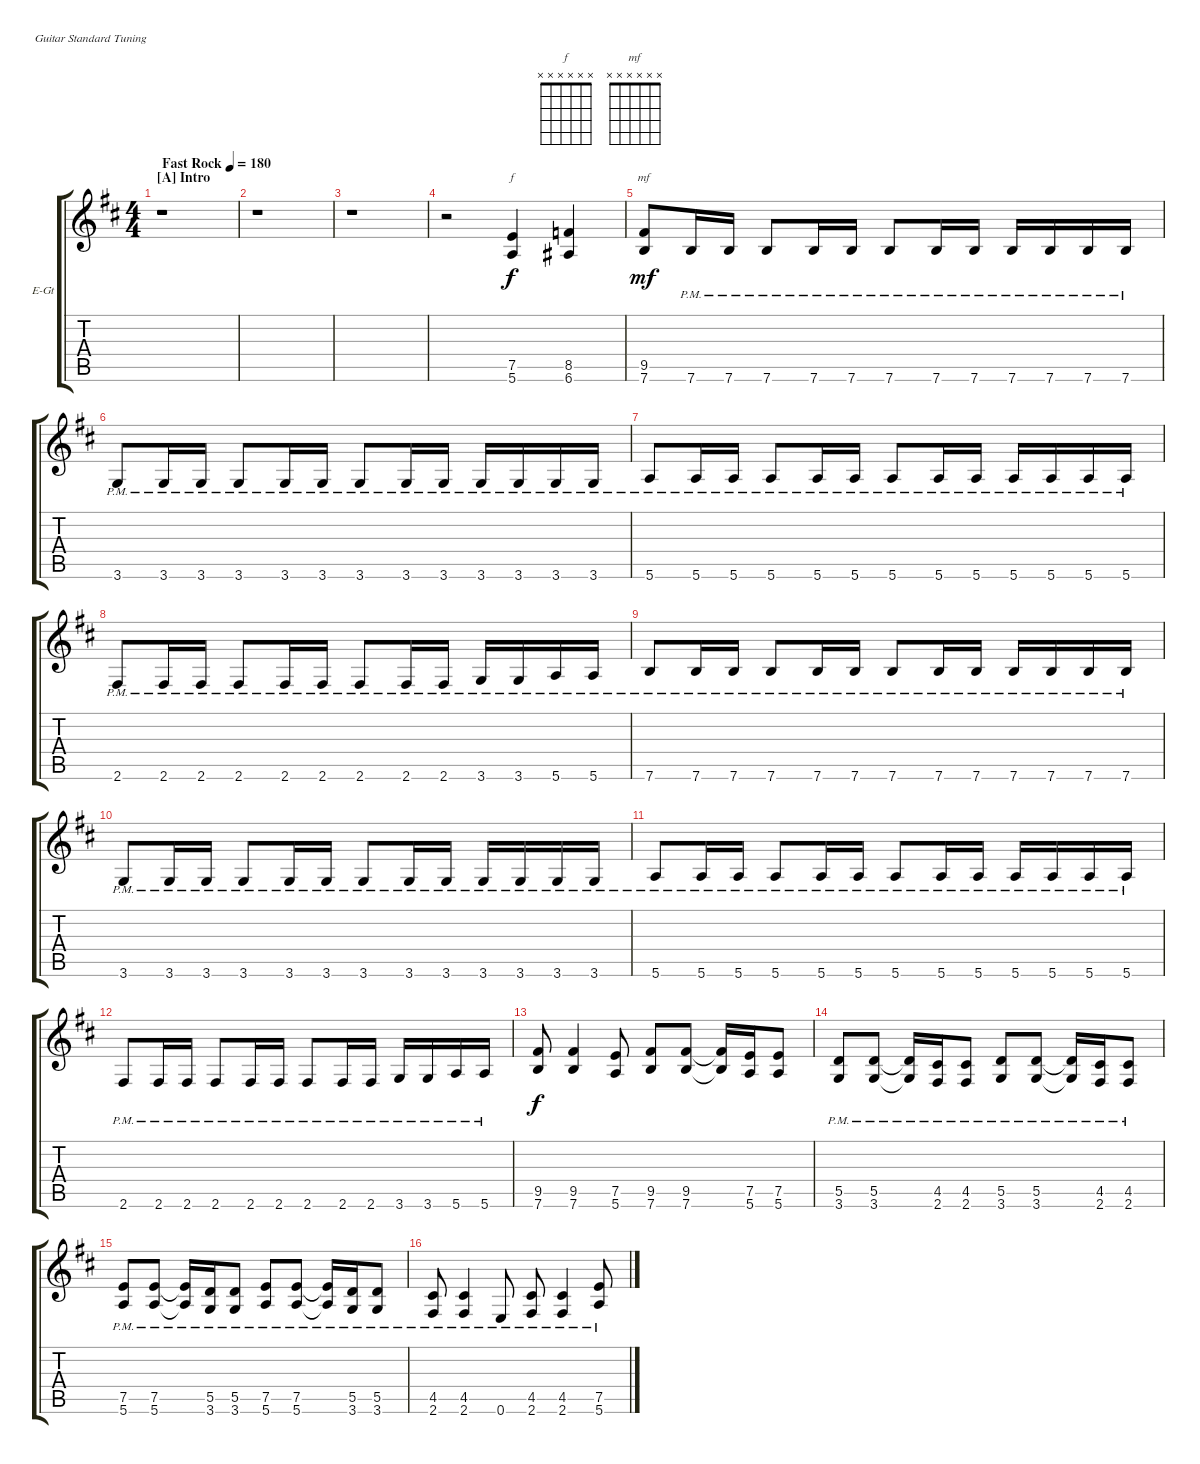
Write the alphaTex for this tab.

\bracketExtendMode groupsimilarinstruments
\firstSystemTrackNameOrientation horizontal
\otherSystemsTrackNameOrientation horizontal
\track ("Gtr. II" "E-Gt") {instrument overdrivenguitar}
\staff {score tabs}
\tuning (E4 B3 G3 D3 A2 E2)
\chord ("f" x x x x x x)
\chord ("mf" x x x x x x)
\ts (4 4)
\section ("A" "Intro")
\tempo (180 "Fast Rock")
\clef g2
\scale
1.09332
\ks d
r.1{dy f instrument overdrivenguitar} |
\scale
0.906684 r.1 |
\scale
1.06305 r.1 |
\scale
0.936948 r.2 (7.5 5.6).4{ch "f"} (8.5 6.6).4 |
\scale
1.06305 (9.5 7.6).8{ch "mf" dy mf} 7.6{pm}.16 7.6{pm}.16 7.6{pm}.8 7.6{pm}.16 7.6{pm}.16 7.6{pm}.8 7.6{pm}.16 7.6{pm}.16 7.6{pm}.16 7.6{pm}.16 7.6{pm}.16 7.6{pm}.16 |
\scale
0.936948 3.6{pm}.8 3.6{pm}.16 3.6{pm}.16 3.6{pm}.8 3.6{pm}.16 3.6{pm}.16 3.6{pm}.8 3.6{pm}.16 3.6{pm}.16 3.6{pm}.16 3.6{pm}.16 3.6{pm}.16 3.6{pm}.16 |
\scale
1.06305 5.6{pm}.8 5.6{pm}.16 5.6{pm}.16 5.6{pm}.8 5.6{pm}.16 5.6{pm}.16 5.6{pm}.8 5.6{pm}.16 5.6{pm}.16 5.6{pm}.16 5.6{pm}.16 5.6{pm}.16 5.6{pm}.16 |
\scale
0.936948 2.6{pm}.8 2.6{pm}.16 2.6{pm}.16 2.6{pm}.8 2.6{pm}.16 2.6{pm}.16 2.6{pm}.8 2.6{pm}.16 2.6{pm}.16 3.6{pm}.16 3.6{pm}.16 5.6{pm}.16 5.6{pm}.16 |
\scale
1.06305 7.6{pm}.8 7.6{pm}.16 7.6{pm}.16 7.6{pm}.8 7.6{pm}.16 7.6{pm}.16 7.6{pm}.8 7.6{pm}.16 7.6{pm}.16 7.6{pm}.16 7.6{pm}.16 7.6{pm}.16 7.6{pm}.16 |
\scale
0.936948 3.6{pm}.8 3.6{pm}.16 3.6{pm}.16 3.6{pm}.8 3.6{pm}.16 3.6{pm}.16 3.6{pm}.8 3.6{pm}.16 3.6{pm}.16 3.6{pm}.16 3.6{pm}.16 3.6{pm}.16 3.6{pm}.16 |
\scale
1.06305 5.6{pm}.8 5.6{pm}.16 5.6{pm}.16 5.6{pm}.8 5.6{pm}.16 5.6{pm}.16 5.6{pm}.8 5.6{pm}.16 5.6{pm}.16 5.6{pm}.16 5.6{pm}.16 5.6{pm}.16 5.6{pm}.16 |
\scale
0.936948 2.6{pm}.8 2.6{pm}.16 2.6{pm}.16 2.6{pm}.8 2.6{pm}.16 2.6{pm}.16 2.6{pm}.8 2.6{pm}.16 2.6{pm}.16 3.6{pm}.16 3.6{pm}.16 5.6{pm}.16 5.6{pm}.16 |
\scale
1.06305 (9.5 7.6).8{dy f} (9.5 7.6).4 (7.5 5.6).8 (9.5 7.6).8 (9.5 7.6).8 (9.5{t} 7.6{t}).16 (7.5 5.6).16 (7.5 5.6).8 |
\scale
0.936948 (5.5{pm} 3.6{pm}).8 (5.5{pm} 3.6{pm}).8 (5.5{pm t} 3.6{pm t}).16 (4.5{pm} 2.6{pm}).16 (4.5{pm} 2.6{pm}).8 (5.5{pm} 3.6{pm}).8 (5.5{pm} 3.6{pm}).8 (5.5{pm t} 3.6{pm t}).16 (4.5{pm} 2.6{pm}).16 (4.5{pm} 2.6{pm}).8 |
\scale
1.06305 (7.5{pm} 5.6{pm}).8 (7.5{pm} 5.6{pm}).8 (7.5{pm t} 5.6{pm t}).16 (5.5{pm} 3.6{pm}).16 (5.5{pm} 3.6{pm}).8 (7.5{pm} 5.6{pm}).8 (7.5{pm} 5.6{pm}).8 (7.5{pm t} 5.6{pm t}).16 (5.5{pm} 3.6{pm}).16 (5.5{pm} 3.6{pm}).8 |
\scale
0.936948 (4.5{pm} 2.6{pm}).8 (4.5{pm} 2.6{pm}).4 0.6{pm}.8 (4.5{pm} 2.6{pm}).8 (4.5{pm} 2.6{pm}).4 (7.5{pm} 5.6{pm}).8
